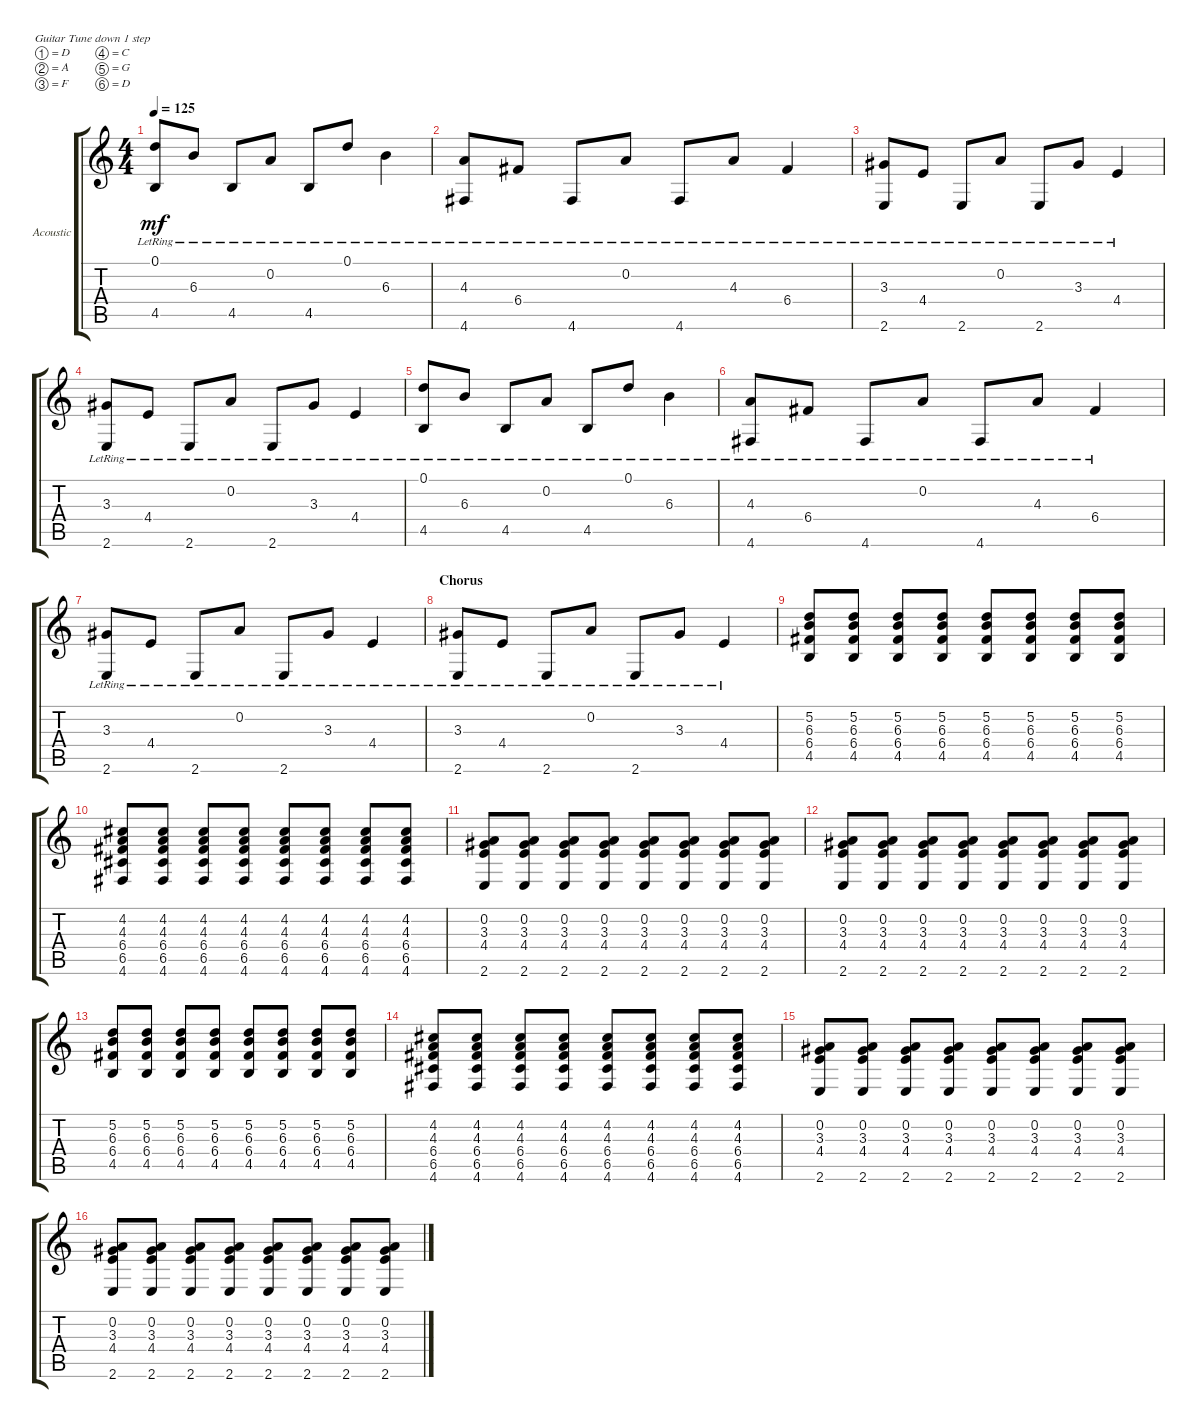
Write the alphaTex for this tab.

\defaultSystemsLayout 4
\bracketExtendMode groupsimilarinstruments
\firstSystemTrackNameOrientation horizontal
\otherSystemsTrackNameOrientation horizontal
\track ("Acoustic Guitar 2" "Acoustic") {instrument acousticguitarsteel}
\staff {score tabs}
\tuning (D4 A3 F3 C3 G2 D2)
\ts (4 4)
\tempo 125
\clef g2
\ks c
(4.5{lr} 0.1{lr}).8{dy mf} 6.3{lr}.8 4.5{lr}.8 0.2{lr}.8 4.5{lr}.8 0.1{lr}.8 6.3{lr}.4 |
(4.6{lr} 4.3{lr}).8 6.4{lr}.8 4.6{lr}.8 0.2{lr}.8 4.6{lr}.8 4.3{lr}.8 6.4{lr}.4 |
(2.6{lr} 3.3{lr}).8 4.4{lr}.8 2.6{lr}.8 0.2{lr}.8 2.6{lr}.8 3.3{lr}.8 4.4{lr}.4 |
(2.6{lr} 3.3{lr}).8 4.4{lr}.8 2.6{lr}.8 0.2{lr}.8 2.6{lr}.8 3.3{lr}.8 4.4{lr}.4 |
(4.5{lr} 0.1{lr}).8 6.3{lr}.8 4.5{lr}.8 0.2{lr}.8 4.5{lr}.8 0.1{lr}.8 6.3{lr}.4 |
(4.6{lr} 4.3{lr}).8 6.4{lr}.8 4.6{lr}.8 0.2{lr}.8 4.6{lr}.8 4.3{lr}.8 6.4{lr}.4 |
(2.6{lr} 3.3{lr}).8 4.4{lr}.8 2.6{lr}.8 0.2{lr}.8 2.6{lr}.8 3.3{lr}.8 4.4{lr}.4 |
\section ("" "Chorus")
(2.6{lr} 3.3{lr}).8 4.4{lr}.8 2.6{lr}.8 0.2{lr}.8 2.6{lr}.8 3.3{lr}.8 4.4{lr}.4 |
(5.2 6.3 6.4 4.5).8 (5.2 6.3 6.4 4.5).8 (5.2 6.3 6.4 4.5).8 (5.2 6.3 6.4 4.5).8 (5.2 6.3 6.4 4.5).8 (5.2 6.3 6.4 4.5).8 (5.2 6.3 6.4 4.5).8 (5.2 6.3 6.4 4.5).8 |
(4.2 4.3 6.4 6.5 4.6).8 (4.2 4.3 6.4 6.5 4.6).8 (4.2 4.3 6.4 6.5 4.6).8 (4.2 4.3 6.4 6.5 4.6).8 (4.2 4.3 6.4 6.5 4.6).8 (4.2 4.3 6.4 6.5 4.6).8 (4.2 4.3 6.4 6.5 4.6).8 (4.2 4.3 6.4 6.5 4.6).8 |
(0.2 3.3 4.4 2.6).8 (0.2 3.3 4.4 2.6).8 (0.2 3.3 4.4 2.6).8 (0.2 3.3 4.4 2.6).8 (0.2 3.3 4.4 2.6).8 (0.2 3.3 4.4 2.6).8 (0.2 3.3 4.4 2.6).8 (0.2 3.3 4.4 2.6).8 |
(0.2 3.3 4.4 2.6).8 (0.2 3.3 4.4 2.6).8 (0.2 3.3 4.4 2.6).8 (0.2 3.3 4.4 2.6).8 (0.2 3.3 4.4 2.6).8 (0.2 3.3 4.4 2.6).8 (0.2 3.3 4.4 2.6).8 (0.2 3.3 4.4 2.6).8 |
(5.2 6.3 6.4 4.5).8 (5.2 6.3 6.4 4.5).8 (5.2 6.3 6.4 4.5).8 (5.2 6.3 6.4 4.5).8 (5.2 6.3 6.4 4.5).8 (5.2 6.3 6.4 4.5).8 (5.2 6.3 6.4 4.5).8 (5.2 6.3 6.4 4.5).8 |
(4.2 4.3 6.4 6.5 4.6).8 (4.2 4.3 6.4 6.5 4.6).8 (4.2 4.3 6.4 6.5 4.6).8 (4.2 4.3 6.4 6.5 4.6).8 (4.2 4.3 6.4 6.5 4.6).8 (4.2 4.3 6.4 6.5 4.6).8 (4.2 4.3 6.4 6.5 4.6).8 (4.2 4.3 6.4 6.5 4.6).8 |
(0.2 3.3 4.4 2.6).8 (0.2 3.3 4.4 2.6).8 (0.2 3.3 4.4 2.6).8 (0.2 3.3 4.4 2.6).8 (0.2 3.3 4.4 2.6).8 (0.2 3.3 4.4 2.6).8 (0.2 3.3 4.4 2.6).8 (0.2 3.3 4.4 2.6).8 |
(0.2 3.3 4.4 2.6).8 (0.2 3.3 4.4 2.6).8 (0.2 3.3 4.4 2.6).8 (0.2 3.3 4.4 2.6).8 (0.2 3.3 4.4 2.6).8 (0.2 3.3 4.4 2.6).8 (0.2 3.3 4.4 2.6).8 (0.2 3.3 4.4 2.6).8
